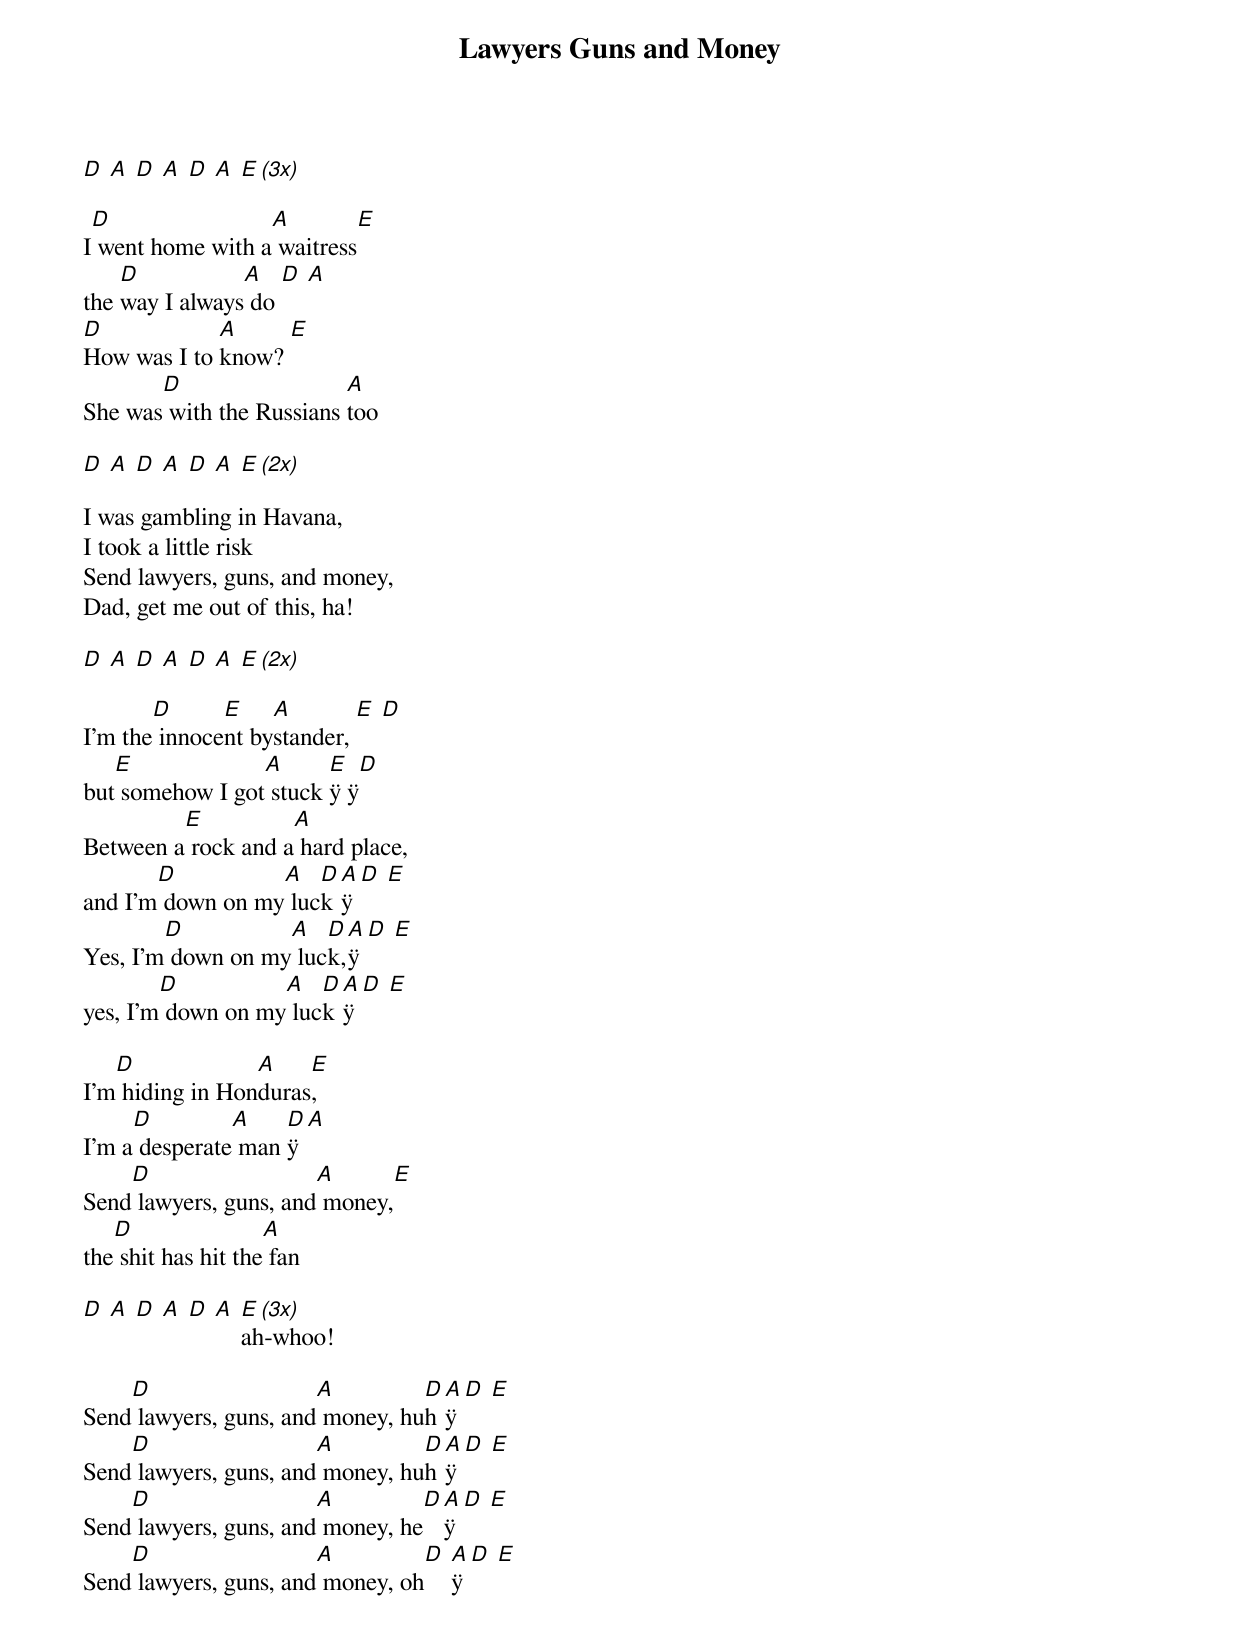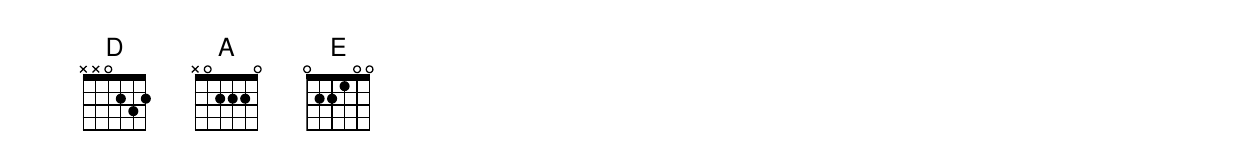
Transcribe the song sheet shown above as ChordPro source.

{title: Lawyers Guns and Money}
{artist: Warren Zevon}
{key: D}

[D] [A] [D] [A] [D] [A] [E (3x)]

I[D] went home with a[A] waitress[E]
the [D]way I always[A] do [D] [A]
[D]How was I to [A]know? [E]
She was[D] with the Russians [A]too

[D] [A] [D] [A] [D] [A] [E (2x)]

I was gambling in Havana,
I took a little risk
Send lawyers, guns, and money,
Dad, get me out of this, ha!

[D] [A] [D] [A] [D] [A] [E (2x)]

I'm the[D] innoce[E]nt by[A]stander, [E] [D]
but[E] somehow I got[A] stuck [E]ÿ ÿ[D]
Between a[E] rock and a[A] hard place,
and I'm[D] down on my[A] luc[D]k [A]ÿ [D] [E]
Yes, I'm[D] down on my[A] luc[D]k,[A]ÿ [D] [E]
yes, I'm[D] down on my[A] luc[D]k[A]ÿ [D] [E]

I'm[D] hiding in Hon[A]duras[E],
I'm a[D] desperate[A] man [D]ÿ [A]
Send[D] lawyers, guns, and[A] money,[E]
the[D] shit has hit the[A] fan

[D] [A] [D] [A] [D] [A] [E (3x)]ah-whoo!

Send[D] lawyers, guns, and[A] money, hu[D]h [A]ÿ [D] [E]
Send[D] lawyers, guns, and[A] money, hu[D]h [A]ÿ [D] [E]
Send[D] lawyers, guns, and[A] money, he[D][A]ÿ [D] [E]
Send[D] lawyers, guns, and[A] money, oh[D] [A]ÿ [D] [E]
